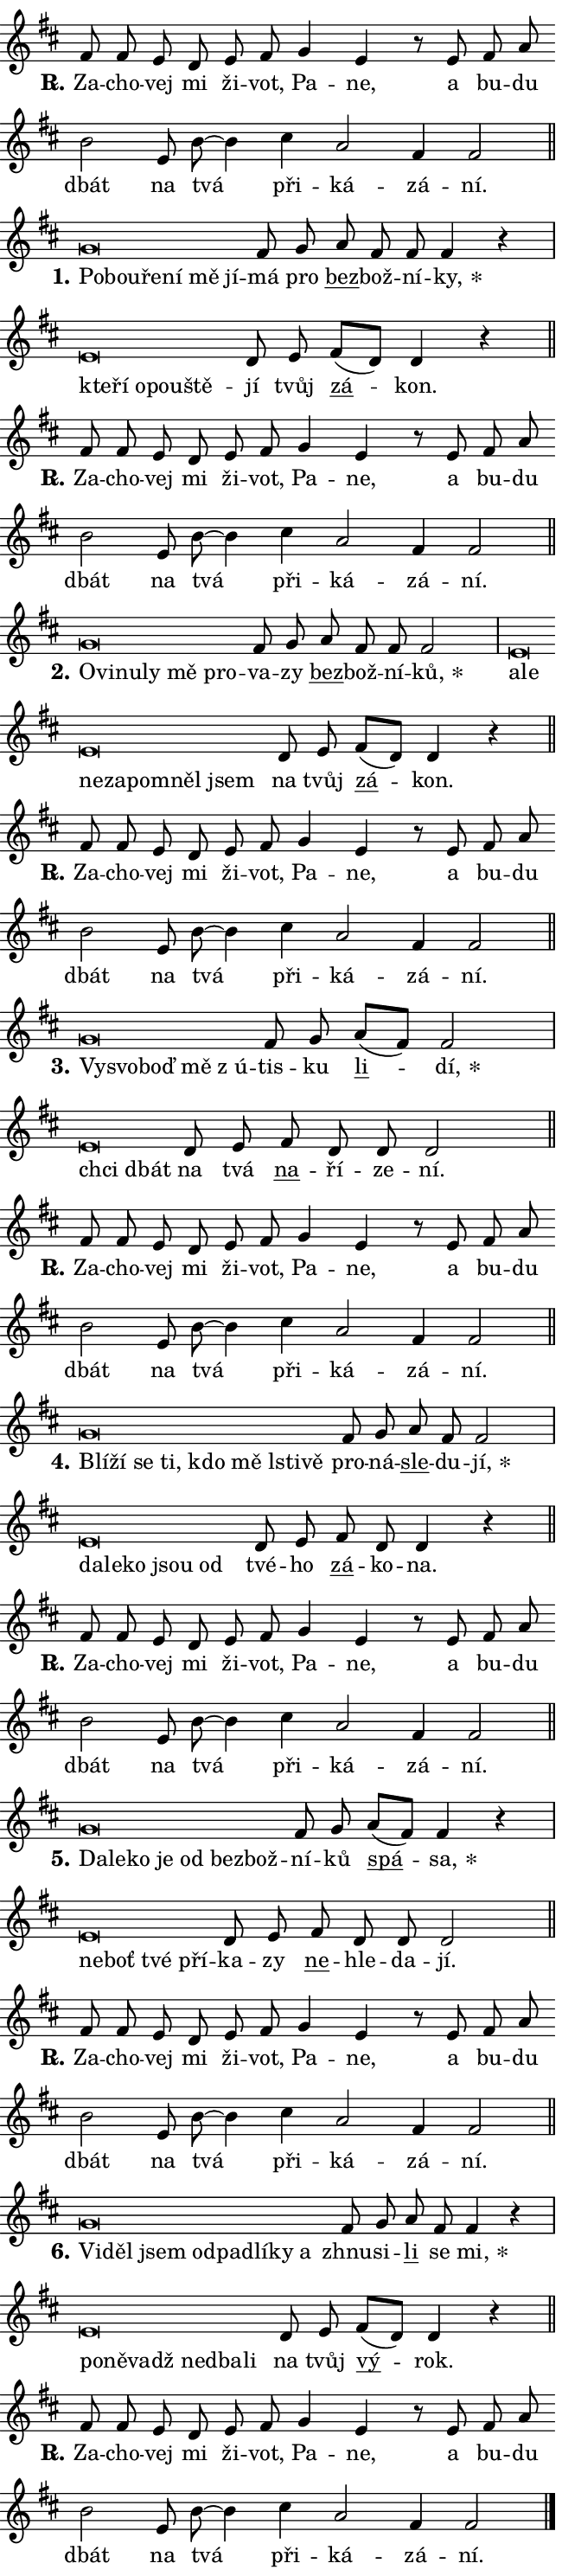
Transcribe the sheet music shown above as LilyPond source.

\version "2.24.0"
\header { tagline = "" }
\paper {
  indent = 0\cm
  top-margin = 0\cm
  right-margin = 0.13\cm % to fit lyric hyphens
  bottom-margin = 0\cm
  left-margin = 0\cm
  paper-width = 11\cm
  page-breaking = #ly:one-page-breaking
  system-system-spacing.basic-distance = #11
  score-system-spacing.basic-distance = #11
  ragged-last = ##f
}


%% Author: Thomas Morley
%% https://lists.gnu.org/archive/html/lilypond-user/2020-05/msg00002.html
#(define (line-position grob)
"Returns position of @var[grob} in current system:
   @code{'start}, if at first time-step
   @code{'end}, if at last time-step
   @code{'middle} otherwise
"
  (let* ((col (ly:item-get-column grob))
         (ln (ly:grob-object col 'left-neighbor))
         (rn (ly:grob-object col 'right-neighbor))
         (col-to-check-left (if (ly:grob? ln) ln col))
         (col-to-check-right (if (ly:grob? rn) rn col))
         (break-dir-left
           (and
             (ly:grob-property col-to-check-left 'non-musical #f)
             (ly:item-break-dir col-to-check-left)))
         (break-dir-right
           (and
             (ly:grob-property col-to-check-right 'non-musical #f)
             (ly:item-break-dir col-to-check-right))))
        (cond ((eqv? 1 break-dir-left) 'start)
              ((eqv? -1 break-dir-right) 'end)
              (else 'middle))))

#(define (tranparent-at-line-position vctor)
  (lambda (grob)
  "Relying on @code{line-position} select the relevant enry from @var{vctor}.
Used to determine transparency,"
    (case (line-position grob)
      ((end) (not (vector-ref vctor 0)))
      ((middle) (not (vector-ref vctor 1)))
      ((start) (not (vector-ref vctor 2))))))

noteHeadBreakVisibility =
#(define-music-function (break-visibility)(vector?)
"Makes @code{NoteHead}s transparent relying on @var{break-visibility}"
#{
  \override NoteHead.transparent =
    #(tranparent-at-line-position break-visibility)
#})

#(define delete-ledgers-for-transparent-note-heads
  (lambda (grob)
    "Reads whether a @code{NoteHead} is transparent.
If so this @code{NoteHead} is removed from @code{'note-heads} from
@var{grob}, which is supposed to be @code{LedgerLineSpanner}.
As a result ledgers are not printed for this @code{NoteHead}"
    (let* ((nhds-array (ly:grob-object grob 'note-heads))
           (nhds-list
             (if (ly:grob-array? nhds-array)
                 (ly:grob-array->list nhds-array)
                 '()))
           ;; Relies on the transparent-property being done before
           ;; Staff.LedgerLineSpanner.after-line-breaking is executed.
           ;; This is fragile ...
           (to-keep
             (remove
               (lambda (nhd)
                 (ly:grob-property nhd 'transparent #f))
               nhds-list)))
      ;; TODO find a better method to iterate over grob-arrays, similiar
      ;; to filter/remove etc for lists
      ;; For now rebuilt from scratch
      (set! (ly:grob-object grob 'note-heads)  '())
      (for-each
        (lambda (nhd)
          (ly:pointer-group-interface::add-grob grob 'note-heads nhd))
        to-keep))))

squashNotes = {
  \override NoteHead.X-extent = #'(-0.2 . 0.2)
  \override NoteHead.Y-extent = #'(-0.75 . 0)
  \override NoteHead.stencil =
    #(lambda (grob)
       (let ((pos (ly:grob-property grob 'staff-position)))
         (begin
           (if (< pos -7) (display "ERROR: Lower brevis then expected\n") (display ""))
           (if (<= pos -6) ly:text-interface::print ly:note-head::print))))
}
unSquashNotes = {
  \revert NoteHead.X-extent
  \revert NoteHead.Y-extent
  \revert NoteHead.stencil
}

hideNotes = \noteHeadBreakVisibility #begin-of-line-visible
unHideNotes = \noteHeadBreakVisibility #all-visible

% work-around for resetting accidentals
% https://lilypond.org/doc/v2.23/Documentation/notation/displaying-rhythms#unmetered-music
cadenzaMeasure = {
  \cadenzaOff
  \partial 1024 s1024
  \cadenzaOn
}

#(define-markup-command (accent layout props text) (markup?)
  "Underline accented syllable"
  (interpret-markup layout props
    #{\markup \override #'(offset . 4.3) \underline { #text }#}))

responsum = \markup \concat {
  "R" \hspace #-1.05 \path #0.1 #'((moveto 0 0.07) (lineto 0.9 0.8)) \hspace #0.05 "."
}

spaceSize = #0.6828661417322834 % exact space size for TeX Gyre Schola

\layout {
  \context {
    \Staff
    \remove "Time_signature_engraver"
    \override LedgerLineSpanner.after-line-breaking = #delete-ledgers-for-transparent-note-heads
  }
  \context {
    \Lyrics {
      \override LyricSpace.minimum-distance = \spaceSize
      \override LyricText.font-name = #"TeX Gyre Schola"
      \override LyricText.font-size = 1
      \override StanzaNumber.font-name = #"TeX Gyre Schola Bold"
      \override StanzaNumber.font-size = 1
    }
  }
  \context {
    \Score 
    \override NoteHead.text =
      #(lambda (grob) 
        (let ((pos (ly:grob-property grob 'staff-position)))
          #{\markup {
            \combine
              \halign #-0.55 \raise #(if (= pos -6) 0 0.5) \override #'(thickness . 2) \draw-line #'(3.2 . 0)
              \musicglyph "noteheads.sM1"
          }#}))
  }
}

% magnetic-lyrics.ily
%
%   written by
%     Jean Abou Samra <jean@abou-samra.fr>
%     Werner Lemberg <wl@gnu.org>
%
%   adapted by
%     Jiri Hon <jiri.hon@gmail.com>
%
% Version 2022-Apr-15

% https://www.mail-archive.com/lilypond-user@gnu.org/msg149350.html

#(define (Left_hyphen_pointer_engraver context)
   "Collect syllable-hyphen-syllable occurrences in lyrics and store
them in properties.  This engraver only looks to the left.  For
example, if the lyrics input is @code{foo -- bar}, it does the
following.

@itemize @bullet
@item
Set the @code{text} property of the @code{LyricHyphen} grob between
@q{foo} and @q{bar} to @code{foo}.

@item
Set the @code{left-hyphen} property of the @code{LyricText} grob with
text @q{foo} to the @code{LyricHyphen} grob between @q{foo} and
@q{bar}.
@end itemize

Use this auxiliary engraver in combination with the
@code{lyric-@/text::@/apply-@/magnetic-@/offset!} hook."
   (let ((hyphen #f)
         (text #f))
     (make-engraver
      (acknowledgers
       ((lyric-syllable-interface engraver grob source-engraver)
        (set! text grob)))
      (end-acknowledgers
       ((lyric-hyphen-interface engraver grob source-engraver)
        ;(when (not (grob::has-interface grob 'lyric-space-interface))
          (set! hyphen grob)));)
      ((stop-translation-timestep engraver)
       (when (and text hyphen)
         (ly:grob-set-object! text 'left-hyphen hyphen))
       (set! text #f)
       (set! hyphen #f)))))

#(define (lyric-text::apply-magnetic-offset! grob)
   "If the space between two syllables is less than the value in
property @code{LyricText@/.details@/.squash-threshold}, move the right
syllable to the left so that it gets concatenated with the left
syllable.

Use this function as a hook for
@code{LyricText@/.after-@/line-@/breaking} if the
@code{Left_@/hyphen_@/pointer_@/engraver} is active."
   (let ((hyphen (ly:grob-object grob 'left-hyphen #f)))
     (when hyphen
       (let ((left-text (ly:spanner-bound hyphen LEFT)))
         (when (grob::has-interface left-text 'lyric-syllable-interface)
           (let* ((common (ly:grob-common-refpoint grob left-text X))
                  (this-x-ext (ly:grob-extent grob common X))
                  (left-x-ext
                   (begin
                     ;; Trigger magnetism for left-text.
                     (ly:grob-property left-text 'after-line-breaking)
                     (ly:grob-extent left-text common X)))
                  ;; `delta` is the gap width between two syllables.
                  (delta (- (interval-start this-x-ext)
                            (interval-end left-x-ext)))
                  (details (ly:grob-property grob 'details))
                  (threshold (assoc-get 'squash-threshold details 0.2)))
             (when (< delta threshold)
               (let* (;; We have to manipulate the input text so that
                      ;; ligatures crossing syllable boundaries are not
                      ;; disabled.  For languages based on the Latin
                      ;; script this is essentially a beautification.
                      ;; However, for non-Western scripts it can be a
                      ;; necessity.
                      (lt (ly:grob-property left-text 'text))
                      (rt (ly:grob-property grob 'text))
                      (is-space (grob::has-interface hyphen 'lyric-space-interface))
                      (space (if is-space " " ""))
                      (extra-delta (if is-space spaceSize 0))
                      ;; Append new syllable.
                      (ltrt-space (if (and (string? lt) (string? rt))
                                (string-append lt space rt)
                                (make-concat-markup (list lt space rt))))
                      ;; Right-align `ltrt` to the right side.
                      (ltrt-space-markup (grob-interpret-markup
                               grob
                               (make-translate-markup
                                (cons (interval-length this-x-ext) 0)
                                (make-right-align-markup ltrt-space)))))
                 (begin
                   ;; Don't print `left-text`.
                   (ly:grob-set-property! left-text 'stencil #f)
                   ;; Set text and stencil (which holds all collected
                   ;; syllables so far) and shift it to the left.
                   (ly:grob-set-property! grob 'text ltrt-space)
                   (ly:grob-set-property! grob 'stencil ltrt-space-markup)
                   (ly:grob-translate-axis! grob (- (- delta extra-delta)) X))))))))))


#(define (lyric-hyphen::displace-bounds-first grob)
   ;; Make very sure this callback isn't triggered too early.
   (let ((left (ly:spanner-bound grob LEFT))
         (right (ly:spanner-bound grob RIGHT)))
     (ly:grob-property left 'after-line-breaking)
     (ly:grob-property right 'after-line-breaking)
     (ly:lyric-hyphen::print grob)))

squashThreshold = #0.4

\layout {
  \context {
    \Lyrics
    \consists #Left_hyphen_pointer_engraver
    \override LyricText.after-line-breaking =
      #lyric-text::apply-magnetic-offset!
    \override LyricHyphen.stencil = #lyric-hyphen::displace-bounds-first
    \override LyricText.details.squash-threshold = \squashThreshold
    \override LyricHyphen.minimum-distance = 0
    \override LyricHyphen.minimum-length = \squashThreshold
  }
}

squashText = \override LyricText.details.squash-threshold = 9999
unSquashText = \override LyricText.details.squash-threshold = \squashThreshold

leftText = \override LyricText.self-alignment-X = #LEFT
unLeftText = \revert LyricText.self-alignment-X

starOffset = #(lambda (grob) 
                (let ((x_offset (ly:self-alignment-interface::aligned-on-x-parent grob)))
                  (if (= x_offset 0) 0 (+ x_offset 1.2))))

star = #(define-music-function (syllable)(string?)
"Append star separator at the end of a syllable"
#{
  \once \override LyricText.X-offset = #starOffset
  \lyricmode { \markup {
    #syllable
    \override #'((font-name . "TeX Gyre Schola Bold")) \hspace #0.2 \lower #0.65 \larger "*"
  } }
#})

starAccent = #(define-music-function (syllable)(string?)
"Append star separator at the end of a syllable and make accent"
#{
  \once \override LyricText.X-offset = #starOffset
  \lyricmode { \markup {
    \accent #syllable
    \override #'((font-name . "TeX Gyre Schola Bold")) \hspace #0.2 \lower #0.65 \larger "*"
  } }
#})

breath = #(define-music-function (syllable)(string?)
"Append breathing indicator at the end of a syllable"
#{
  \lyricmode { \markup { #syllable "+" } }
#})

optionalBreath = #(define-music-function (syllable)(string?)
"Append optional breathing indicator at the end of a syllable"
#{
  \lyricmode { \markup { #syllable "(+)" } }
#})


\score {
    <<
        \new Voice = "melody" { \cadenzaOn \key d \major \relative { fis'8 fis e d e fis \bar "" g4 e \bar "" r8 e fis a \bar "" b2 \bar "" e,8 b'~ b4 \bar "" cis4 a2 fis4 fis2 \cadenzaMeasure \bar "||" \break } }
        \new Lyrics \lyricsto "melody" { \lyricmode { \set stanza = \responsum
Za -- cho -- vej mi ži -- vot, Pa -- ne, a bu -- du dbát na tvá při -- ká -- zá -- ní. } }
    >>
    \layout {}
}

\score {
    <<
        \new Voice = "melody" { \cadenzaOn \key d \major \relative { \squashNotes g'\breve*1/16 \hideNotes \breve*1/16 \bar "" \breve*1/16 \bar "" \breve*1/16 \bar "" \breve*1/16 \breve*1/16 \bar "" \unHideNotes \unSquashNotes fis8 g \bar "" a fis fis fis4 r \cadenzaMeasure \bar "|" \squashNotes e\breve*1/16 \hideNotes \breve*1/16 \bar "" \breve*1/16 \bar "" \breve*1/16 \breve*1/16 \bar "" \unHideNotes \unSquashNotes d8 e \bar "" fis[( d)] d4 r \cadenzaMeasure \bar "||" \break } }
        \new Lyrics \lyricsto "melody" { \lyricmode { \set stanza = "1."
\leftText Po -- \squashText bou -- ře -- ní mě jí -- \unLeftText \unSquashText má pro \markup \accent bez -- bož -- ní -- \star ky, \leftText kte -- \squashText ří o -- pou -- ště -- \unLeftText \unSquashText jí tvůj \markup \accent zá -- kon. } }
    >>
    \layout {}
}

\score {
    <<
        \new Voice = "melody" { \cadenzaOn \key d \major \relative { fis'8 fis e d e fis \bar "" g4 e \bar "" r8 e fis a \bar "" b2 \bar "" e,8 b'~ b4 \bar "" cis4 a2 fis4 fis2 \cadenzaMeasure \bar "||" \break } }
        \new Lyrics \lyricsto "melody" { \lyricmode { \set stanza = \responsum
Za -- cho -- vej mi ži -- vot, Pa -- ne, a bu -- du dbát na tvá při -- ká -- zá -- ní. } }
    >>
    \layout {}
}

\score {
    <<
        \new Voice = "melody" { \cadenzaOn \key d \major \relative { \squashNotes g'\breve*1/16 \hideNotes \breve*1/16 \bar "" \breve*1/16 \bar "" \breve*1/16 \bar "" \breve*1/16 \breve*1/16 \bar "" \unHideNotes \unSquashNotes fis8 g \bar "" a fis fis fis2 \cadenzaMeasure \bar "|" \squashNotes e\breve*1/16 \hideNotes \breve*1/16 \bar "" \breve*1/16 \bar "" \breve*1/16 \bar "" \breve*1/16 \bar "" \breve*1/16 \breve*1/16 \bar "" \unHideNotes \unSquashNotes d8 e \bar "" fis[( d)] d4 r \cadenzaMeasure \bar "||" \break } }
        \new Lyrics \lyricsto "melody" { \lyricmode { \set stanza = "2."
\leftText O -- \squashText vi -- nu -- ly mě pro -- \unLeftText \unSquashText va -- zy \markup \accent bez -- bož -- ní -- \star ků, \leftText a -- \squashText le ne -- za -- po -- mněl jsem \unLeftText \unSquashText na tvůj \markup \accent zá -- kon. } }
    >>
    \layout {}
}

\score {
    <<
        \new Voice = "melody" { \cadenzaOn \key d \major \relative { fis'8 fis e d e fis \bar "" g4 e \bar "" r8 e fis a \bar "" b2 \bar "" e,8 b'~ b4 \bar "" cis4 a2 fis4 fis2 \cadenzaMeasure \bar "||" \break } }
        \new Lyrics \lyricsto "melody" { \lyricmode { \set stanza = \responsum
Za -- cho -- vej mi ži -- vot, Pa -- ne, a bu -- du dbát na tvá při -- ká -- zá -- ní. } }
    >>
    \layout {}
}

\score {
    <<
        \new Voice = "melody" { \cadenzaOn \key d \major \relative { \squashNotes g'\breve*1/16 \hideNotes \breve*1/16 \bar "" \breve*1/16 \bar "" \breve*1/16 \breve*1/16 \bar "" \unHideNotes \unSquashNotes fis8 g \bar "" a[( fis)] fis2 \cadenzaMeasure \bar "|" \squashNotes e\breve*1/16 \hideNotes \breve*1/16 \bar "" \unHideNotes \unSquashNotes d8 e \bar "" fis d d d2 \cadenzaMeasure \bar "||" \break } }
        \new Lyrics \lyricsto "melody" { \lyricmode { \set stanza = "3."
\leftText Vy -- \squashText svo -- boď mě "z ú" -- \unLeftText \unSquashText tis -- ku \markup \accent li -- \star dí, \leftText chci \squashText dbát \unLeftText \unSquashText na tvá \markup \accent na -- ří -- ze -- ní. } }
    >>
    \layout {}
}

\score {
    <<
        \new Voice = "melody" { \cadenzaOn \key d \major \relative { fis'8 fis e d e fis \bar "" g4 e \bar "" r8 e fis a \bar "" b2 \bar "" e,8 b'~ b4 \bar "" cis4 a2 fis4 fis2 \cadenzaMeasure \bar "||" \break } }
        \new Lyrics \lyricsto "melody" { \lyricmode { \set stanza = \responsum
Za -- cho -- vej mi ži -- vot, Pa -- ne, a bu -- du dbát na tvá při -- ká -- zá -- ní. } }
    >>
    \layout {}
}

\score {
    <<
        \new Voice = "melody" { \cadenzaOn \key d \major \relative { \squashNotes g'\breve*1/16 \hideNotes \breve*1/16 \bar "" \breve*1/16 \bar "" \breve*1/16 \bar "" \breve*1/16 \bar "" \breve*1/16 \bar "" \breve*1/16 \breve*1/16 \bar "" \unHideNotes \unSquashNotes fis8 g \bar "" a fis fis2 \cadenzaMeasure \bar "|" \squashNotes e\breve*1/16 \hideNotes \breve*1/16 \bar "" \breve*1/16 \bar "" \breve*1/16 \breve*1/16 \bar "" \unHideNotes \unSquashNotes d8 e \bar "" fis d d4 r \cadenzaMeasure \bar "||" \break } }
        \new Lyrics \lyricsto "melody" { \lyricmode { \set stanza = "4."
\leftText Blí -- \squashText ží se ti, kdo mě lsti -- vě \unLeftText \unSquashText pro -- ná -- \markup \accent sle -- du -- \star jí, \leftText da -- \squashText le -- ko jsou od \unLeftText \unSquashText tvé -- ho \markup \accent zá -- ko -- na. } }
    >>
    \layout {}
}

\score {
    <<
        \new Voice = "melody" { \cadenzaOn \key d \major \relative { fis'8 fis e d e fis \bar "" g4 e \bar "" r8 e fis a \bar "" b2 \bar "" e,8 b'~ b4 \bar "" cis4 a2 fis4 fis2 \cadenzaMeasure \bar "||" \break } }
        \new Lyrics \lyricsto "melody" { \lyricmode { \set stanza = \responsum
Za -- cho -- vej mi ži -- vot, Pa -- ne, a bu -- du dbát na tvá při -- ká -- zá -- ní. } }
    >>
    \layout {}
}

\score {
    <<
        \new Voice = "melody" { \cadenzaOn \key d \major \relative { \squashNotes g'\breve*1/16 \hideNotes \breve*1/16 \bar "" \breve*1/16 \bar "" \breve*1/16 \bar "" \breve*1/16 \bar "" \breve*1/16 \breve*1/16 \bar "" \unHideNotes \unSquashNotes fis8 g \bar "" a[( fis)] fis4 r \cadenzaMeasure \bar "|" \squashNotes e\breve*1/16 \hideNotes \breve*1/16 \bar "" \breve*1/16 \breve*1/16 \bar "" \unHideNotes \unSquashNotes d8 e \bar "" fis d d d2 \cadenzaMeasure \bar "||" \break } }
        \new Lyrics \lyricsto "melody" { \lyricmode { \set stanza = "5."
\leftText Da -- \squashText le -- ko je od bez -- bož -- \unLeftText \unSquashText ní -- ků \markup \accent spá -- \star sa, \leftText ne -- \squashText boť tvé pří -- \unLeftText \unSquashText ka -- zy \markup \accent ne -- hle -- da -- jí. } }
    >>
    \layout {}
}

\score {
    <<
        \new Voice = "melody" { \cadenzaOn \key d \major \relative { fis'8 fis e d e fis \bar "" g4 e \bar "" r8 e fis a \bar "" b2 \bar "" e,8 b'~ b4 \bar "" cis4 a2 fis4 fis2 \cadenzaMeasure \bar "||" \break } }
        \new Lyrics \lyricsto "melody" { \lyricmode { \set stanza = \responsum
Za -- cho -- vej mi ži -- vot, Pa -- ne, a bu -- du dbát na tvá při -- ká -- zá -- ní. } }
    >>
    \layout {}
}

\score {
    <<
        \new Voice = "melody" { \cadenzaOn \key d \major \relative { \squashNotes g'\breve*1/16 \hideNotes \breve*1/16 \bar "" \breve*1/16 \bar "" \breve*1/16 \bar "" \breve*1/16 \bar "" \breve*1/16 \bar "" \breve*1/16 \breve*1/16 \bar "" \unHideNotes \unSquashNotes fis8 g \bar "" a fis fis4 r \cadenzaMeasure \bar "|" \squashNotes e\breve*1/16 \hideNotes \breve*1/16 \bar "" \breve*1/16 \bar "" \breve*1/16 \bar "" \breve*1/16 \breve*1/16 \bar "" \unHideNotes \unSquashNotes d8 e \bar "" fis[( d)] d4 r \cadenzaMeasure \bar "||" \break } }
        \new Lyrics \lyricsto "melody" { \lyricmode { \set stanza = "6."
\leftText Vi -- \squashText děl jsem od -- pa -- dlí -- ky a \unLeftText \unSquashText zhnu -- si -- \markup \accent li se \star mi, \leftText po -- \squashText ně -- vadž ne -- dba -- li \unLeftText \unSquashText na tvůj \markup \accent vý -- rok. } }
    >>
    \layout {}
}

\score {
    <<
        \new Voice = "melody" { \cadenzaOn \key d \major \relative { fis'8 fis e d e fis \bar "" g4 e \bar "" r8 e fis a \bar "" b2 \bar "" e,8 b'~ b4 \bar "" cis4 a2 fis4 fis2 \cadenzaMeasure \bar "||" \break } \bar "|." }
        \new Lyrics \lyricsto "melody" { \lyricmode { \set stanza = \responsum
Za -- cho -- vej mi ži -- vot, Pa -- ne, a bu -- du dbát na tvá při -- ká -- zá -- ní. } }
    >>
    \layout {}
}
